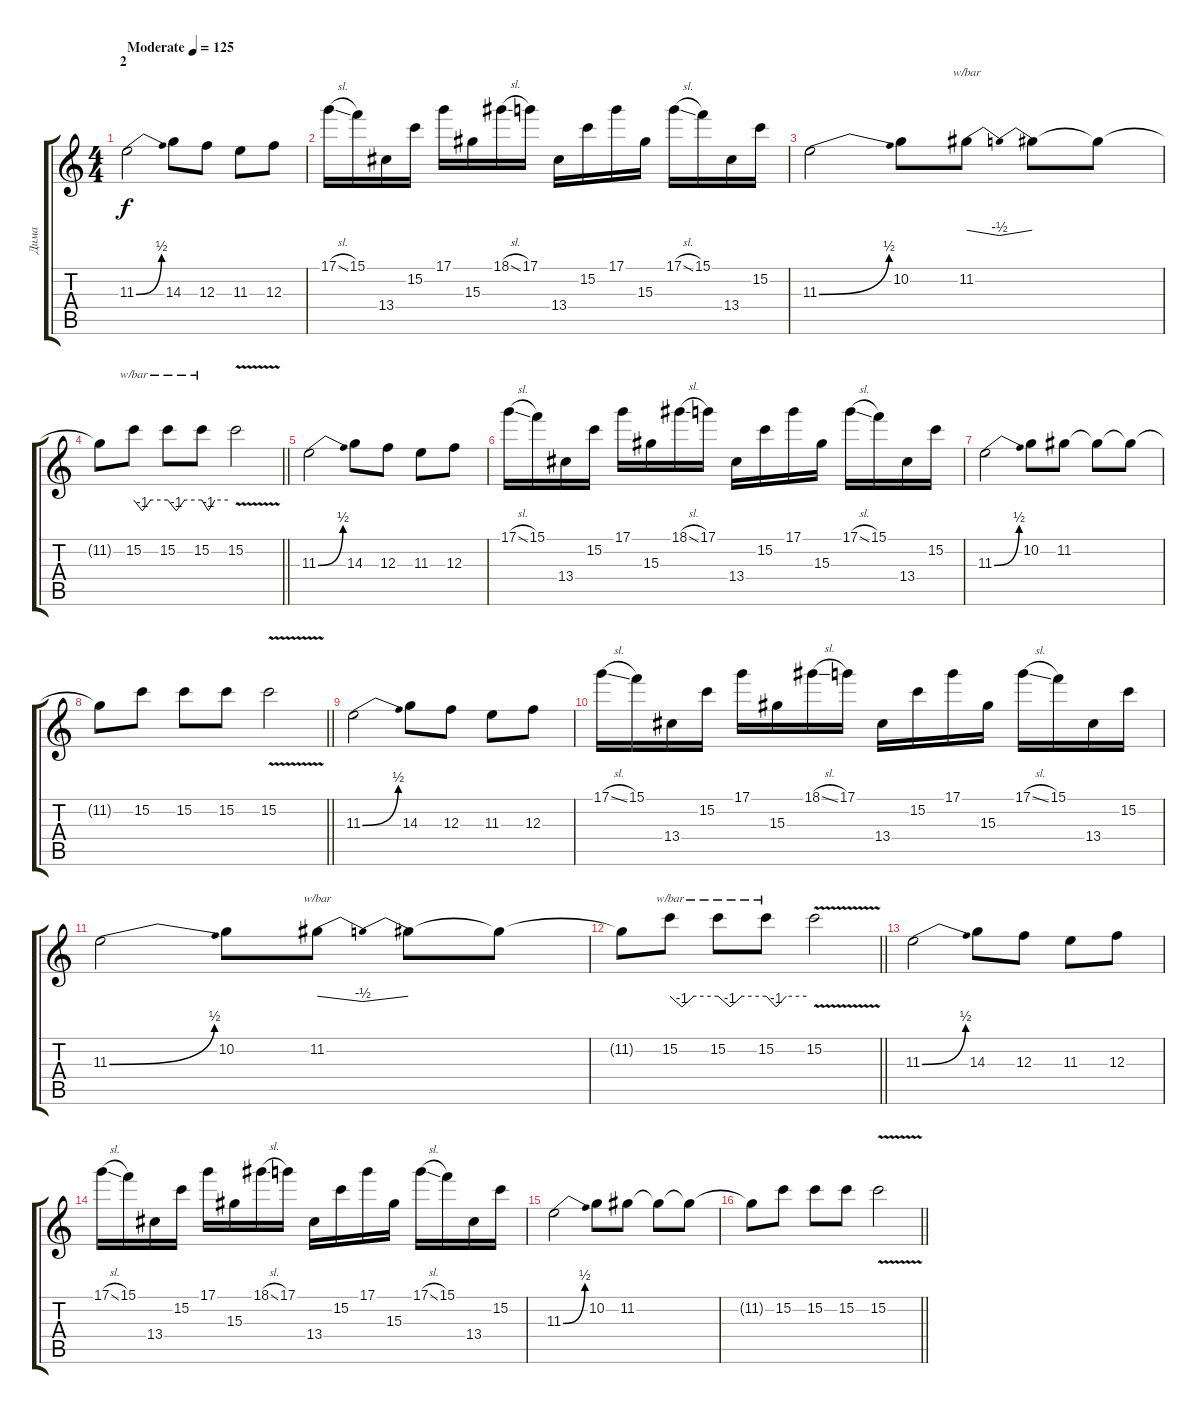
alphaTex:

\track ("Дима" "Дима") {instrument distortionguitar}
\staff {score tabs}
\tuning (D4 A3 F3 C3 G2 C2) {hide}
\ts (4 4)
\section ("" "2")
\tempo (125 "Moderate")
\clef g2
\ks c
11.3{be (bend 0 0 60 2)}.2{dy f balance 8 instrument distortionguitar} 14.3.8 12.3.8 11.3.8 12.3.8 |
17.1{sl}.16 15.1.16 13.4.16 15.2.16 17.1.16 15.3.16 18.1{sl}.16 17.1.16 13.4.16 15.2.16 17.1.16 15.3.16 17.1{sl}.16 15.1.16 13.4.16 15.2.16 |
11.3{be (bend 0 0 60 2)}.2 10.2.8 11.2.8{tbe (dip default 0 0 30 -2 60 0)} 11.2{t}.8 11.2{t}.8 |
\barLineRight lightlight
11.2{t}.8 15.2.8{tbe (custom default 0 0 15 -4 30 0 60 0)} 15.2.8{tbe (custom default 0 0 15 -4 30 0 60 0)} 15.2.8{tbe (custom default 0 0 15 -4 30 0 60 0)} 15.2{v}.2 |
\section ("" "")
11.3{be (bend 0 0 60 2)}.2 14.3.8 12.3.8 11.3.8 12.3.8 |
17.1{sl}.16 15.1.16 13.4.16 15.2.16 17.1.16 15.3.16 18.1{sl}.16 17.1.16 13.4.16 15.2.16 17.1.16 15.3.16 17.1{sl}.16 15.1.16 13.4.16 15.2.16 |
11.3{be (bend 0 0 60 2)}.2 10.2.8 11.2.8 11.2{t}.8 11.2{t}.8 |
\barLineRight lightlight
11.2{t}.8 15.2.8 15.2.8 15.2.8 15.2{v}.2 |
11.3{be (bend 0 0 60 2)}.2{balance 8} 14.3.8 12.3.8 11.3.8 12.3.8 |
17.1{sl}.16 15.1.16 13.4.16 15.2.16 17.1.16 15.3.16 18.1{sl}.16 17.1.16 13.4.16 15.2.16 17.1.16 15.3.16 17.1{sl}.16 15.1.16 13.4.16 15.2.16 |
11.3{be (bend 0 0 60 2)}.2 10.2.8 11.2.8{tbe (dip default 0 0 30 -2 60 0)} 11.2{t}.8 11.2{t}.8 |
\barLineRight lightlight
11.2{t}.8 15.2.8{tbe (custom default 0 0 15 -4 30 0 60 0)} 15.2.8{tbe (custom default 0 0 15 -4 30 0 60 0)} 15.2.8{tbe (custom default 0 0 15 -4 30 0 60 0)} 15.2{v}.2 |
11.3{be (bend 0 0 60 2)}.2 14.3.8 12.3.8 11.3.8 12.3.8 |
17.1{sl}.16 15.1.16 13.4.16 15.2.16 17.1.16 15.3.16 18.1{sl}.16 17.1.16 13.4.16 15.2.16 17.1.16 15.3.16 17.1{sl}.16 15.1.16 13.4.16 15.2.16 |
11.3{be (bend 0 0 60 2)}.2 10.2.8 11.2.8 11.2{t}.8 11.2{t}.8 |
\barLineRight lightlight
11.2{t}.8 15.2.8 15.2.8 15.2.8 15.2{v}.2
